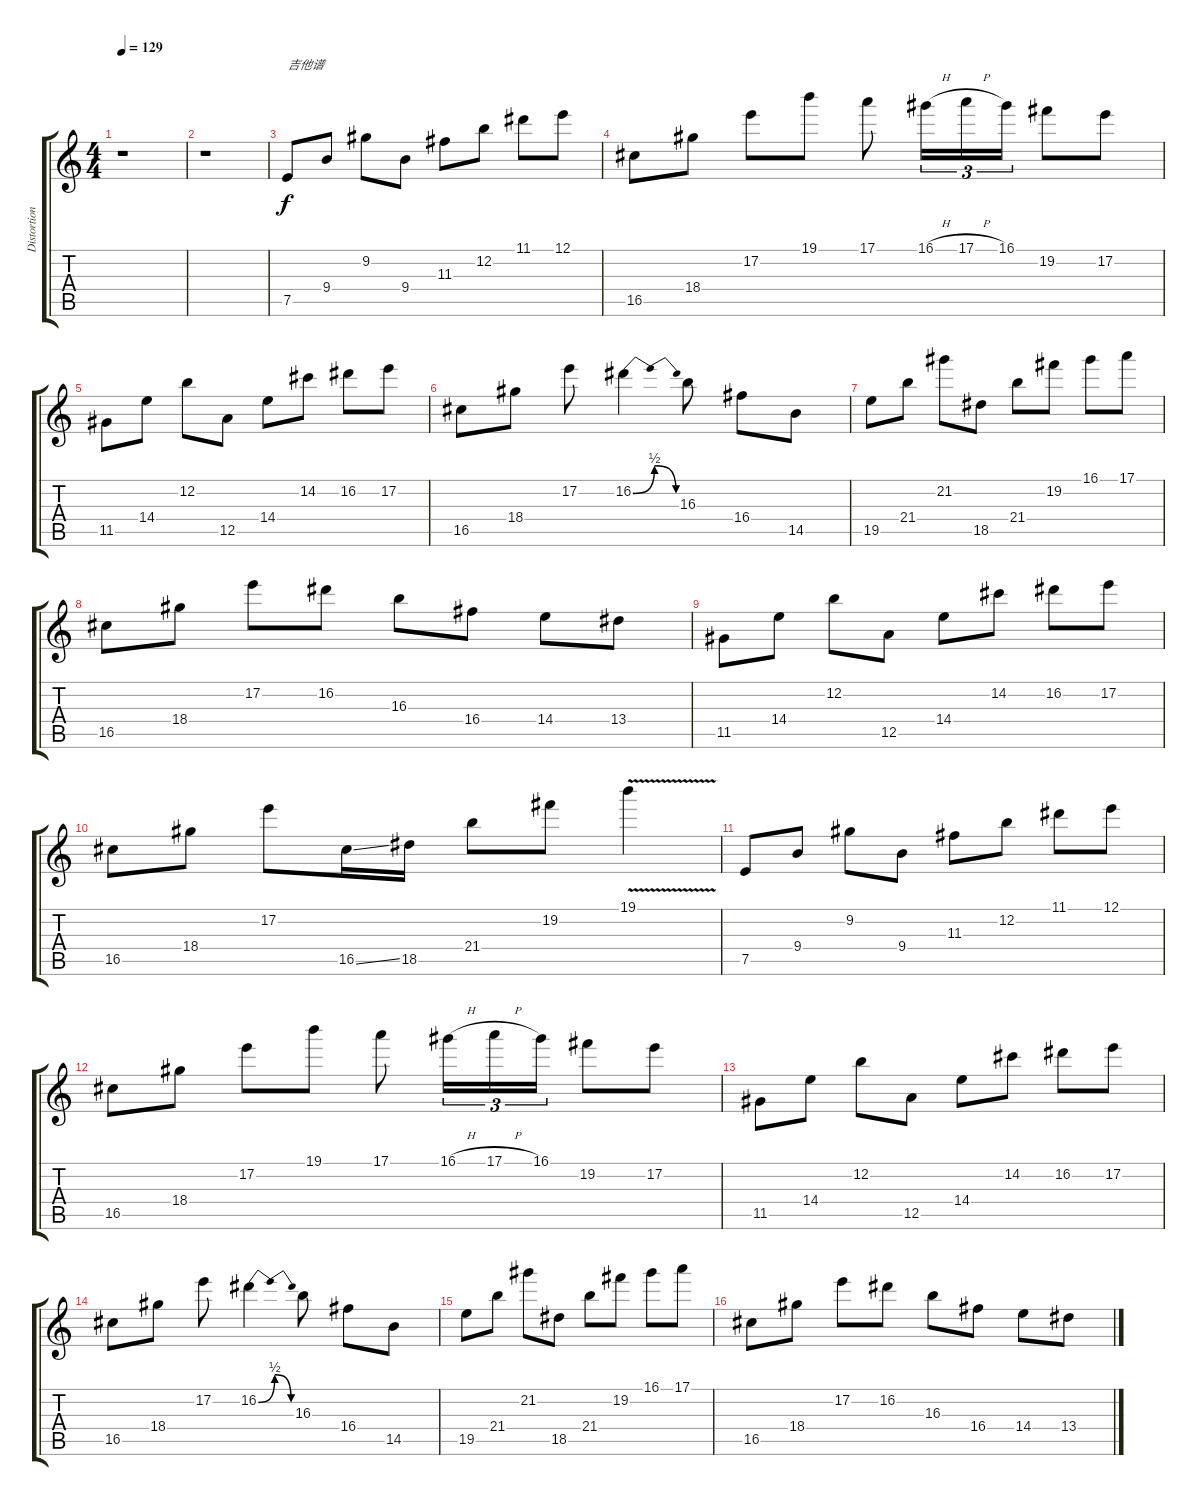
\track ("Distortion Guitar" "Distortion") {instrument overdrivenguitar}
\staff {score tabs}
\tuning (E4 B3 G3 D3 A2 E2) {hide}
\ts (4 4)
\tempo 129
\clef g2
\ks c
r.1{dy f instrument overdrivenguitar} |
r.1 |
7.5.8{txt "吉他谱"} 9.4.8 9.2.8 9.4.8 11.3.8 12.2.8 11.1.8 12.1.8 |
16.5.8 18.4.8 17.2.8 19.1.8 17.1.8 16.1{h}.16{tu (3 2)} 17.1{h}.16{tu (3 2)} 16.1.16{tu (3 2)} 19.2.8 17.2.8 |
11.5.8 14.4.8 12.2.8 12.5.8 14.4.8 14.2.8 16.2.8 17.2.8 |
16.5.8 18.4.8 17.2.8 16.2{be (bendrelease 0 0 30 2 30 2 60 0)}.4 16.3.8 16.4.8 14.5.8 |
19.5.8 21.4.8 21.2.8 18.5.8 21.4.8 19.2.8 16.1.8 17.1.8 |
16.5.8 18.4.8 17.2.8 16.2.8 16.3.8 16.4.8 14.4.8 13.4.8 |
11.5.8 14.4.8 12.2.8 12.5.8 14.4.8 14.2.8 16.2.8 17.2.8 |
16.5.8 18.4.8 17.2.8 16.5{ss}.16 18.5.16 21.4.8 19.2.8 19.1{v}.4 |
7.5.8 9.4.8 9.2.8 9.4.8 11.3.8 12.2.8 11.1.8 12.1.8 |
16.5.8 18.4.8 17.2.8 19.1.8 17.1.8 16.1{h}.16{tu (3 2)} 17.1{h}.16{tu (3 2)} 16.1.16{tu (3 2)} 19.2.8 17.2.8 |
11.5.8 14.4.8 12.2.8 12.5.8 14.4.8 14.2.8 16.2.8 17.2.8 |
16.5.8 18.4.8 17.2.8 16.2{be (bendrelease 0 0 30 2 30 2 60 0)}.4 16.3.8 16.4.8 14.5.8 |
19.5.8 21.4.8 21.2.8 18.5.8 21.4.8 19.2.8 16.1.8 17.1.8 |
16.5.8 18.4.8 17.2.8 16.2.8 16.3.8 16.4.8 14.4.8 13.4.8
